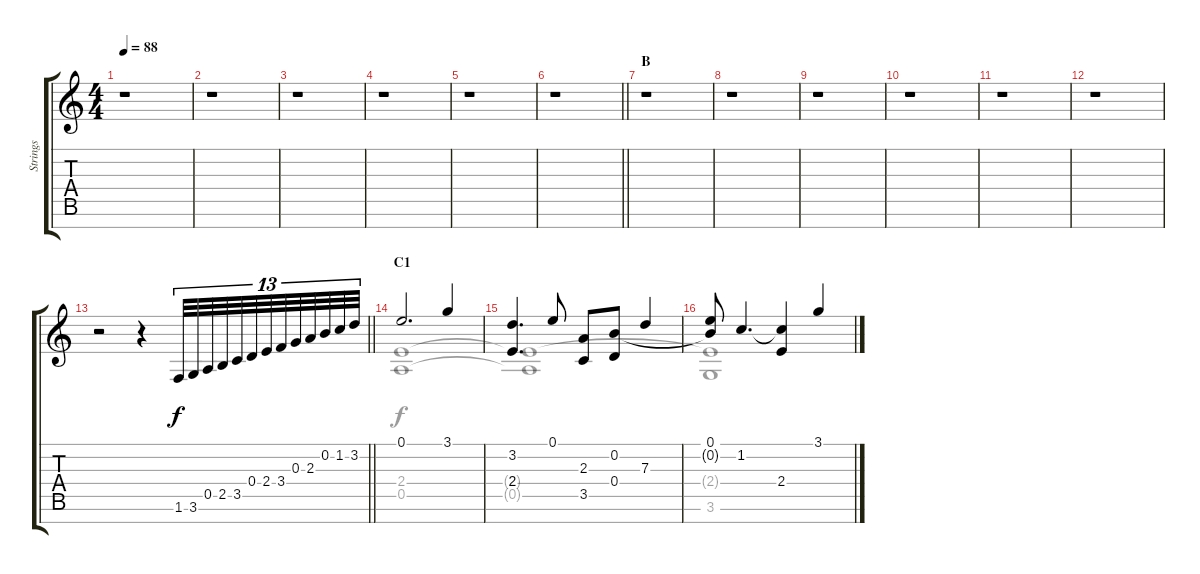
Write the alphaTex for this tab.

\track ("Strings" "Strings") {instrument stringensemble1}
\staff {score tabs}
\tuning (E5 B4 G4 D4 A3 E3 B2) {hide}
\voice
\ts (4 4)
\tempo 88
\clef g2
\ks c
r.1{dy f} |
r.1 |
r.1 |
r.1 |
r.1 |
\barLineRight lightlight
r.1 |
\section ("" "B")
r.1 |
r.1 |
r.1 |
r.1 |
r.1 |
r.1 |
\barLineRight lightlight
r.2 r.4 1.6.32{tu (13 8)} 3.6.32{tu (13 8)} 0.5.32{tu (13 8)} 2.5.32{tu (13 8)} 3.5.32{tu (13 8)} 0.4.32{tu (13 8)} 2.4.32{tu (13 8)} 3.4.32{tu (13 8)} 0.3.32{tu (13 8)} 2.3.32{tu (13 8)} 0.2.32{tu (13 8)} 1.2.32{tu (13 8)} 3.2.32{tu (13 8)} |
\section ("" "C1")
0.1.2{d} 3.1.4 |
(3.2 2.4).4{d} 0.1.8 (2.3 3.5).8 (0.2 0.4).8 7.3.4 |
(0.1 0.2{t}).8 1.2.4{d} (1.2{t} 2.4).4 3.1.4
\voice
\clef g2
\ottava regular
\simile none
\ks c
|
|
|
|
|
\barLineRight lightlight
|
|
|
|
|
|
|
\barLineRight lightlight
|
(2.4 0.5).1 |
(2.4{t} 0.5{t}).1 |
(2.4{t} 3.6).1
